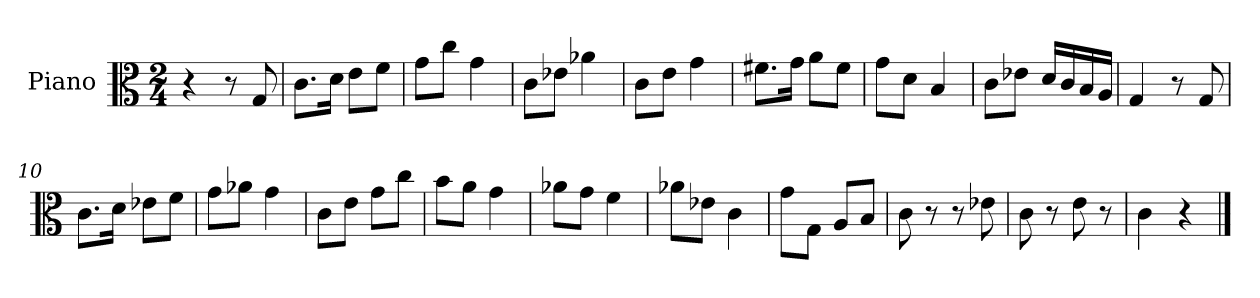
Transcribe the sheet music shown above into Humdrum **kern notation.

**kern
*part1
*staff1
*I"Piano
*I'Pno
*clefC3
*k[]
*C:
*M2/4
=1
4r
8r
8G/
=2
8.c\L
16d\Jk
8e\L
8f\J
=3
8g\L
8cc\J
4g\
=4
8c\L
8e-X\J
4a-X\
=5
8c\L
8e\J
4g\
=6
8.f#X\L
16g\Jk
8a\L
8f#\J
=7
8g\L
8d\J
4B/
=8
8c\L
8e-X\J
16d/LL
16c/
16B/
16A/JJ
=9
4G/
8r
8G/
=10
8.c\L
16d\Jk
8e-X\L
8f\J
=11
8g\L
8a-X\J
4g\
=12
8c\L
8e\J
8g\L
8cc\J
=13
8b\L
8a\J
4g\
=14
8a-X\L
8g\J
4f\
=15
8a-X\L
8e-X\J
4c\
=16
8g\L
8G\J
8A/L
8B/J
=17
8c\
8r
8r
8e-X\
=18
8c\
8r
8e\
8r
=19
4c\
4r
==
*-
